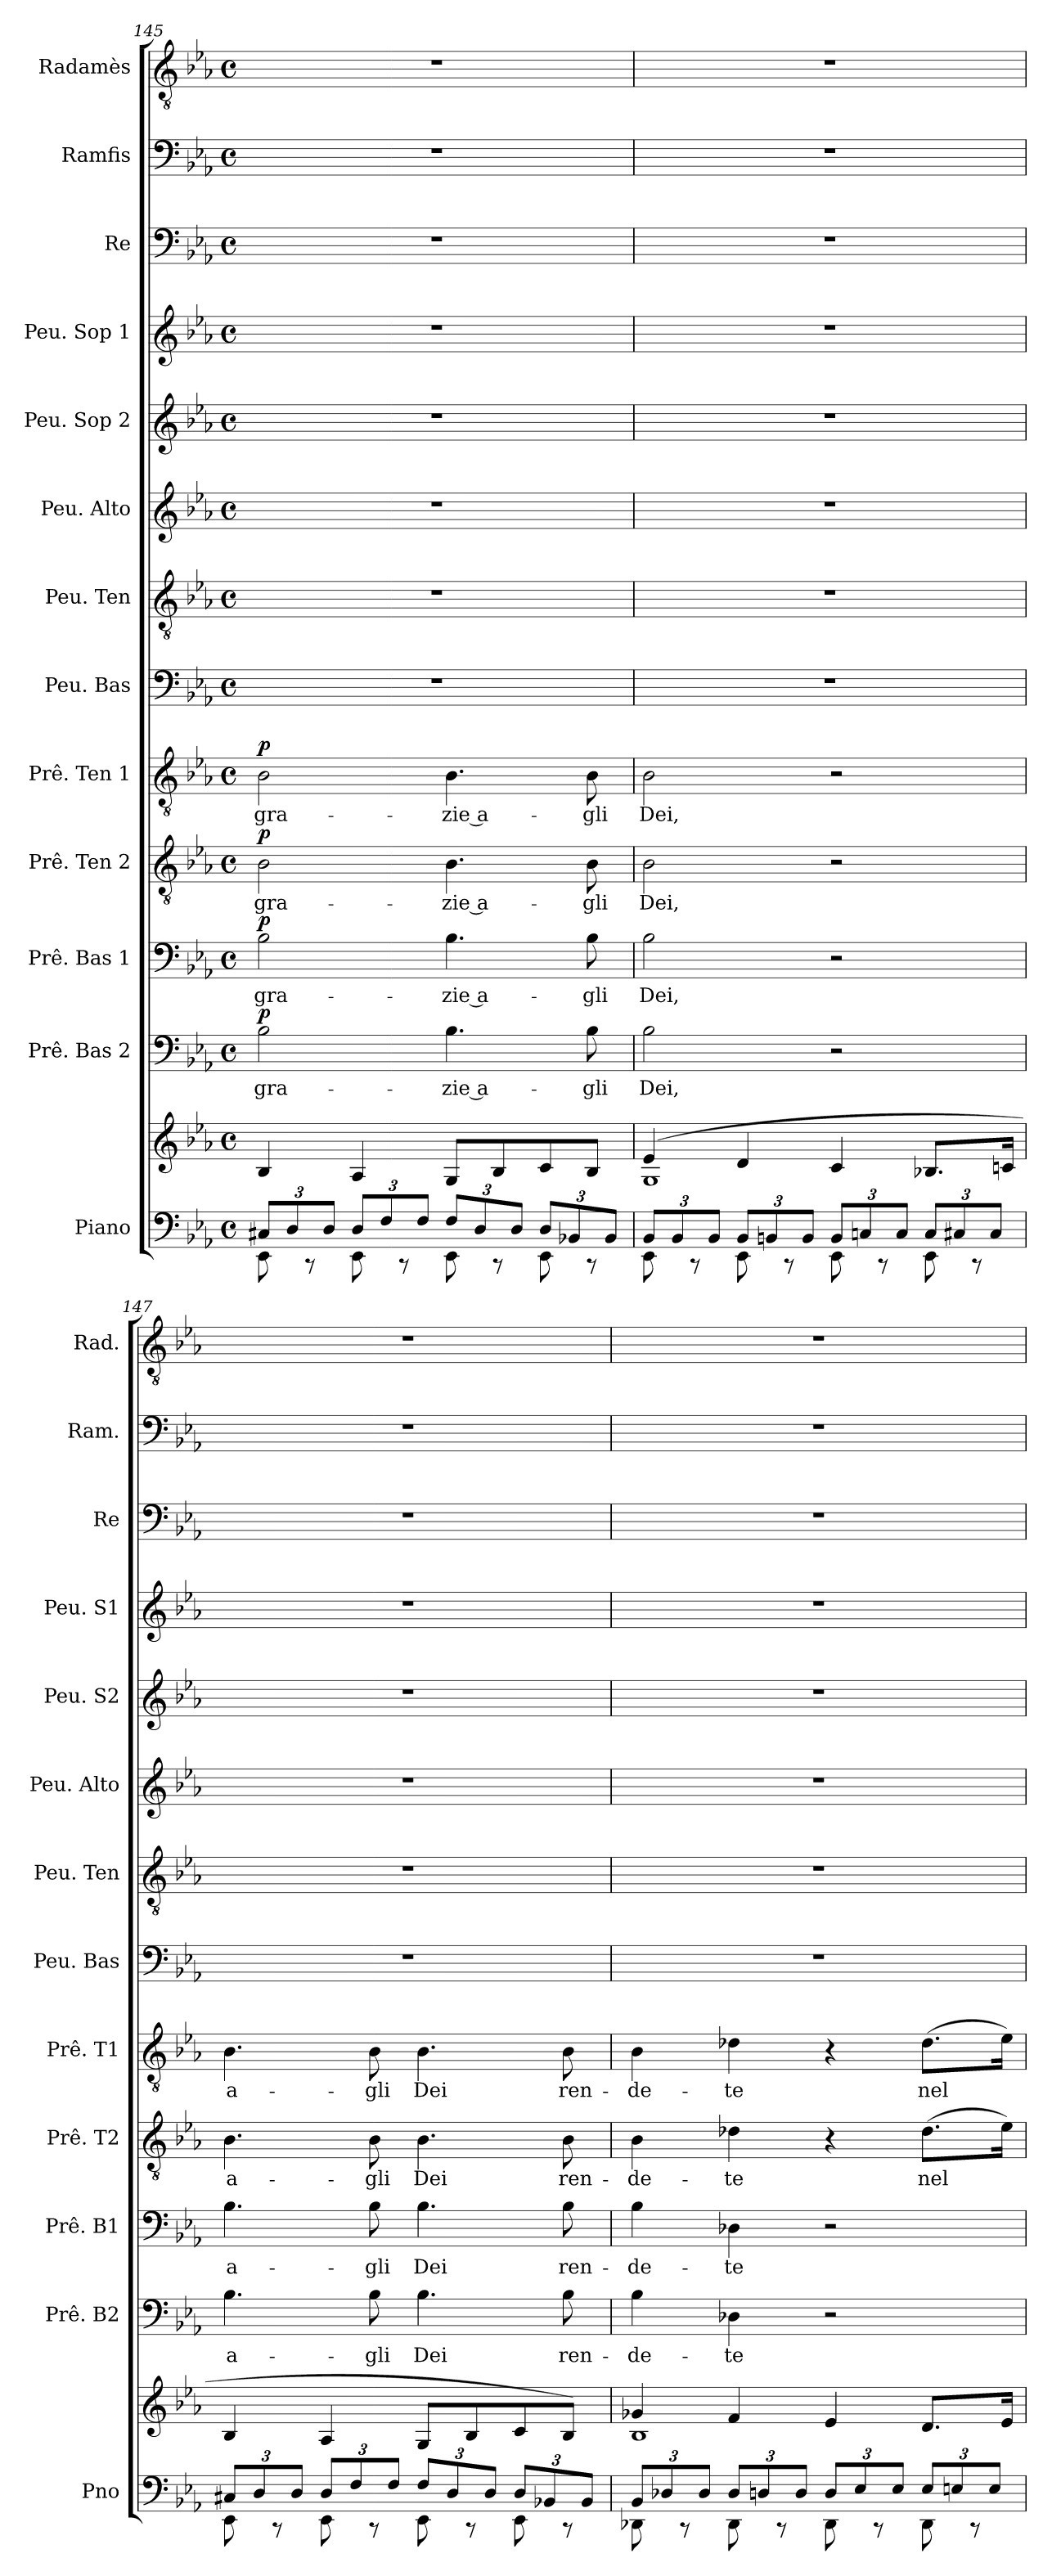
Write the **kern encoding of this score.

**kern	**kern	**kern	**text	**dynam	**kern	**text	**dynam	**kern	**text	**dynam	**kern	**text	**dynam	**kern	**kern	**kern	**kern	**kern	**kern	**kern	**kern
*part13	*part13	*part12	*part12	*part12	*part11	*part11	*part11	*part10	*part10	*part10	*part9	*part9	*part9	*part8	*part7	*part6	*part5	*part4	*part3	*part2	*part1
*staff14	*staff13	*staff12	*staff12	*staff12	*staff11	*staff11	*staff11	*staff10	*staff10	*staff10	*staff9	*staff9	*staff9	*staff8	*staff7	*staff6	*staff5	*staff4	*staff3	*staff2	*staff1
*I"Piano	*	*I"Prê. Bas 2	*	*	*I"Prê. Bas 1	*	*	*I"Prê. Ten 2	*	*	*I"Prê. Ten 1	*	*	*I"Peu. Bas	*I"Peu. Ten	*I"Peu. Alto	*I"Peu. Sop 2	*I"Peu. Sop 1	*I"Re	*I"Ramfis	*I"Radamès
*I'Pno	*	*I'Prê. B2	*	*	*I'Prê. B1	*	*	*I'Prê. T2	*	*	*I'Prê. T1	*	*	*I'Peu. Bas	*I'Peu. Ten	*I'Peu. Alto	*I'Peu. S2	*I'Peu. S1	*I'Re	*I'Ram.	*I'Rad.
!!LO:PB:g=z
*clefF4	*clefG2	*clefF4	*	*	*clefF4	*	*	*clefGv2	*	*	*clefGv2	*	*	*clefF4	*clefGv2	*clefG2	*clefG2	*clefG2	*clefF4	*clefF4	*clefGv2
*k[b-e-a-]	*k[b-e-a-]	*k[b-e-a-]	*	*	*k[b-e-a-]	*	*	*k[b-e-a-]	*	*	*k[b-e-a-]	*	*	*k[b-e-a-]	*k[b-e-a-]	*k[b-e-a-]	*k[b-e-a-]	*k[b-e-a-]	*k[b-e-a-]	*k[b-e-a-]	*k[b-e-a-]
*M4/4	*M4/4	*M4/4	*	*	*M4/4	*	*	*M4/4	*	*	*M4/4	*	*	*M4/4	*M4/4	*M4/4	*M4/4	*M4/4	*M4/4	*M4/4	*M4/4
*met(c)	*met(c)	*met(c)	*	*	*met(c)	*	*	*met(c)	*	*	*met(c)	*	*	*met(c)	*met(c)	*met(c)	*met(c)	*met(c)	*met(c)	*met(c)	*met(c)
*Xbrackettup	*	*	*	*	*	*	*	*	*	*	*	*	*	*	*	*	*	*	*	*	*
=145	=145	=145	=145	=145	=145	=145	=145	=145	=145	=145	=145	=145	=145	=145	=145	=145	=145	=145	=145	=145	=145
*^	*	*	*	*	*	*	*	*	*	*	*	*	*	*	*	*	*	*	*	*	*
!	!	!	!	!LO:LY:b:color=#0055FF	!LO:DY:a	!	!LO:LY:b:color=#0055FF	!LO:DY:a	!	!LO:LY:b:color=#0055FF	!LO:DY:a	!	!LO:LY:b:color=#0055FF	!LO:DY:a	!	!	!	!	!	!	!	!
12C#X/L	8EE-\	4B-/	2B-\	gra-	p	2B-\	gra-	p	2B-\	gra-	p	2B-\	gra-	p	1r	1r	1r	1r	1r	1r	1r	1r
12D/	.	.	.	.	.	.	.	.	.	.	.	.	.	.	.	.	.	.	.	.	.	.
.	8r	.	.	.	.	.	.	.	.	.	.	.	.	.	.	.	.	.	.	.	.	.
12D/J	.	.	.	.	.	.	.	.	.	.	.	.	.	.	.	.	.	.	.	.	.	.
12D/L	8EE-\	4A-/	.	.	.	.	.	.	.	.	.	.	.	.	.	.	.	.	.	.	.	.
12F/	.	.	.	.	.	.	.	.	.	.	.	.	.	.	.	.	.	.	.	.	.	.
.	8r	.	.	.	.	.	.	.	.	.	.	.	.	.	.	.	.	.	.	.	.	.
12F/J	.	.	.	.	.	.	.	.	.	.	.	.	.	.	.	.	.	.	.	.	.	.
!	!	!	!	!LO:LY:b:color=#0055FF	!	!	!LO:LY:b:color=#0055FF	!	!	!LO:LY:b:color=#0055FF	!	!	!LO:LY:b:color=#0055FF	!	!	!	!	!	!	!	!	!
12F/L	8EE-\	8G/L	4.B-\	zie a-	.	4.B-\	zie a-	.	4.B-\	zie a-	.	4.B-\	zie a-	.	.	.	.	.	.	.	.	.
12D/	.	.	.	.	.	.	.	.	.	.	.	.	.	.	.	.	.	.	.	.	.	.
.	8r	8B-/	.	.	.	.	.	.	.	.	.	.	.	.	.	.	.	.	.	.	.	.
12D/J	.	.	.	.	.	.	.	.	.	.	.	.	.	.	.	.	.	.	.	.	.	.
12D/L	8EE-\	8c/	.	.	.	.	.	.	.	.	.	.	.	.	.	.	.	.	.	.	.	.
12BB-X/	.	.	.	.	.	.	.	.	.	.	.	.	.	.	.	.	.	.	.	.	.	.
!	!	!	!	!LO:LY:b:color=#0055FF	!	!	!LO:LY:b:color=#0055FF	!	!	!LO:LY:b:color=#0055FF	!	!	!LO:LY:b:color=#0055FF	!	!	!	!	!	!	!	!	!
.	8r	8B-/J	8B-\	-gli	.	8B-\	-gli	.	8B-\	-gli	.	8B-\	-gli	.	.	.	.	.	.	.	.	.
12BB-/J	.	.	.	.	.	.	.	.	.	.	.	.	.	.	.	.	.	.	.	.	.	.
=146	=146	=146	=146	=146	=146	=146	=146	=146	=146	=146	=146	=146	=146	=146	=146	=146	=146	=146	=146	=146	=146	=146
*	*	*^	*	*	*	*	*	*	*	*	*	*	*	*	*	*	*	*	*	*	*	*
!	!	!	!	!	!LO:LY:b:color=#0055FF	!	!	!LO:LY:b:color=#0055FF	!	!	!LO:LY:b:color=#0055FF	!	!	!LO:LY:b:color=#0055FF	!	!	!	!	!	!	!	!	!
12BB-/L	8EE-\	(>4e-/	1G	2B-\	Dei,	.	2B-\	Dei,	.	2B-\	Dei,	.	2B-\	Dei,	.	1r	1r	1r	1r	1r	1r	1r	1r
12BB-/	.	.	.	.	.	.	.	.	.	.	.	.	.	.	.	.	.	.	.	.	.	.	.
.	8r	.	.	.	.	.	.	.	.	.	.	.	.	.	.	.	.	.	.	.	.	.	.
12BB-/J	.	.	.	.	.	.	.	.	.	.	.	.	.	.	.	.	.	.	.	.	.	.	.
12BB-/L	8EE-\	4d/	.	.	.	.	.	.	.	.	.	.	.	.	.	.	.	.	.	.	.	.	.
12BBn/	.	.	.	.	.	.	.	.	.	.	.	.	.	.	.	.	.	.	.	.	.	.	.
.	8r	.	.	.	.	.	.	.	.	.	.	.	.	.	.	.	.	.	.	.	.	.	.
12BB/J	.	.	.	.	.	.	.	.	.	.	.	.	.	.	.	.	.	.	.	.	.	.	.
12BB/L	8EE-\	4c/	.	2r	.	.	2r	.	.	2r	.	.	2r	.	.	.	.	.	.	.	.	.	.
12Cn/	.	.	.	.	.	.	.	.	.	.	.	.	.	.	.	.	.	.	.	.	.	.	.
.	8r	.	.	.	.	.	.	.	.	.	.	.	.	.	.	.	.	.	.	.	.	.	.
12C/J	.	.	.	.	.	.	.	.	.	.	.	.	.	.	.	.	.	.	.	.	.	.	.
12C/L	8EE-\	8.B-X/L	.	.	.	.	.	.	.	.	.	.	.	.	.	.	.	.	.	.	.	.	.
12C#X/	.	.	.	.	.	.	.	.	.	.	.	.	.	.	.	.	.	.	.	.	.	.	.
.	8r	.	.	.	.	.	.	.	.	.	.	.	.	.	.	.	.	.	.	.	.	.	.
12C#/J	.	.	.	.	.	.	.	.	.	.	.	.	.	.	.	.	.	.	.	.	.	.	.
.	.	16cn/Jk	.	.	.	.	.	.	.	.	.	.	.	.	.	.	.	.	.	.	.	.	.
*	*	*v	*v	*	*	*	*	*	*	*	*	*	*	*	*	*	*	*	*	*	*	*	*
=147	=147	=147	=147	=147	=147	=147	=147	=147	=147	=147	=147	=147	=147	=147	=147	=147	=147	=147	=147	=147	=147	=147
!	!	!	!	!LO:LY:b:color=#0055FF	!	!	!LO:LY:b:color=#0055FF	!	!	!LO:LY:b:color=#0055FF	!	!	!LO:LY:b:color=#0055FF	!	!	!	!	!	!	!	!	!
12C#X/L	8EE-\	4B-/	4.B-\	a-	.	4.B-\	a-	.	4.B-\	a-	.	4.B-\	a-	.	1r	1r	1r	1r	1r	1r	1r	1r
12D/	.	.	.	.	.	.	.	.	.	.	.	.	.	.	.	.	.	.	.	.	.	.
.	8r	.	.	.	.	.	.	.	.	.	.	.	.	.	.	.	.	.	.	.	.	.
12D/J	.	.	.	.	.	.	.	.	.	.	.	.	.	.	.	.	.	.	.	.	.	.
12D/L	8EE-\	4A-/	.	.	.	.	.	.	.	.	.	.	.	.	.	.	.	.	.	.	.	.
12F/	.	.	.	.	.	.	.	.	.	.	.	.	.	.	.	.	.	.	.	.	.	.
!	!	!	!	!LO:LY:b:color=#0055FF	!	!	!LO:LY:b:color=#0055FF	!	!	!LO:LY:b:color=#0055FF	!	!	!LO:LY:b:color=#0055FF	!	!	!	!	!	!	!	!	!
.	8r	.	8B-\	-gli	.	8B-\	-gli	.	8B-\	-gli	.	8B-\	-gli	.	.	.	.	.	.	.	.	.
12F/J	.	.	.	.	.	.	.	.	.	.	.	.	.	.	.	.	.	.	.	.	.	.
!	!	!	!	!LO:LY:b:color=#0055FF	!	!	!LO:LY:b:color=#0055FF	!	!	!LO:LY:b:color=#0055FF	!	!	!LO:LY:b:color=#0055FF	!	!	!	!	!	!	!	!	!
12F/L	8EE-\	8G/L	4.B-\	Dei	.	4.B-\	Dei	.	4.B-\	Dei	.	4.B-\	Dei	.	.	.	.	.	.	.	.	.
12D/	.	.	.	.	.	.	.	.	.	.	.	.	.	.	.	.	.	.	.	.	.	.
.	8r	8B-/	.	.	.	.	.	.	.	.	.	.	.	.	.	.	.	.	.	.	.	.
12D/J	.	.	.	.	.	.	.	.	.	.	.	.	.	.	.	.	.	.	.	.	.	.
12D/L	8EE-\	8c/	.	.	.	.	.	.	.	.	.	.	.	.	.	.	.	.	.	.	.	.
12BB-X/	.	.	.	.	.	.	.	.	.	.	.	.	.	.	.	.	.	.	.	.	.	.
!	!	!	!	!LO:LY:b:color=#0055FF	!	!	!LO:LY:b:color=#0055FF	!	!	!LO:LY:b:color=#0055FF	!	!	!LO:LY:b:color=#0055FF	!	!	!	!	!	!	!	!	!
.	8r	8B-/J)	8B-\	ren-	.	8B-\	ren-	.	8B-\	ren-	.	8B-\	ren-	.	.	.	.	.	.	.	.	.
12BB-/J	.	.	.	.	.	.	.	.	.	.	.	.	.	.	.	.	.	.	.	.	.	.
!!LO:LB:g=z
=148	=148	=148	=148	=148	=148	=148	=148	=148	=148	=148	=148	=148	=148	=148	=148	=148	=148	=148	=148	=148	=148	=148
*	*	*^	*	*	*	*	*	*	*	*	*	*	*	*	*	*	*	*	*	*	*	*
!	!	!	!	!	!LO:LY:b:color=#0055FF	!	!	!LO:LY:b:color=#0055FF	!	!	!LO:LY:b:color=#0055FF	!	!	!LO:LY:b:color=#0055FF	!	!	!	!	!	!	!	!	!
12BB-/L	8DD-X\	4g-X/	1B-	4B-\	-de-	.	4B-\	-de-	.	4B-\	-de-	.	4B-\	-de-	.	1r	1r	1r	1r	1r	1r	1r	1r
12D-X/	.	.	.	.	.	.	.	.	.	.	.	.	.	.	.	.	.	.	.	.	.	.	.
.	8r	.	.	.	.	.	.	.	.	.	.	.	.	.	.	.	.	.	.	.	.	.	.
12D-/J	.	.	.	.	.	.	.	.	.	.	.	.	.	.	.	.	.	.	.	.	.	.	.
!	!	!	!	!	!LO:LY:b:color=#0055FF	!	!	!LO:LY:b:color=#0055FF	!	!	!LO:LY:b:color=#0055FF	!	!	!LO:LY:b:color=#0055FF	!	!	!	!	!	!	!	!	!
12D-/L	8DD-\	4f/	.	4D-X\	-te	.	4D-X\	-te	.	4d-X\	-te	.	4d-X\	-te	.	.	.	.	.	.	.	.	.
12Dn/	.	.	.	.	.	.	.	.	.	.	.	.	.	.	.	.	.	.	.	.	.	.	.
.	8r	.	.	.	.	.	.	.	.	.	.	.	.	.	.	.	.	.	.	.	.	.	.
12D/J	.	.	.	.	.	.	.	.	.	.	.	.	.	.	.	.	.	.	.	.	.	.	.
12D/L	8DD-\	4e-/	.	2r	.	.	2r	.	.	4r	.	.	4r	.	.	.	.	.	.	.	.	.	.
12E-/	.	.	.	.	.	.	.	.	.	.	.	.	.	.	.	.	.	.	.	.	.	.	.
.	8r	.	.	.	.	.	.	.	.	.	.	.	.	.	.	.	.	.	.	.	.	.	.
12E-/J	.	.	.	.	.	.	.	.	.	.	.	.	.	.	.	.	.	.	.	.	.	.	.
!	!	!	!	!	!	!	!	!	!	!	!LO:LY:b:color=#0055FF	!	!	!LO:LY:b:color=#0055FF	!	!	!	!	!	!	!	!	!
12E-/L	8DD-\	8.d/L	.	.	.	.	.	.	.	(>8.d-\L	nel	.	(>8.d-\L	nel	.	.	.	.	.	.	.	.	.
12En/	.	.	.	.	.	.	.	.	.	.	.	.	.	.	.	.	.	.	.	.	.	.	.
.	8r	.	.	.	.	.	.	.	.	.	.	.	.	.	.	.	.	.	.	.	.	.	.
12E/J	.	.	.	.	.	.	.	.	.	.	.	.	.	.	.	.	.	.	.	.	.	.	.
.	.	16e-/Jk	.	.	.	.	.	.	.	16e-\Jk)	.	.	16e-\Jk)	.	.	.	.	.	.	.	.	.	.
*v	*v	*	*	*	*	*	*	*	*	*	*	*	*	*	*	*	*	*	*	*	*	*	*
*	*v	*v	*	*	*	*	*	*	*	*	*	*	*	*	*	*	*	*	*	*	*	*
=	=	=	=	=	=	=	=	=	=	=	=	=	=	=	=	=	=	=	=	=	=
*-	*-	*-	*-	*-	*-	*-	*-	*-	*-	*-	*-	*-	*-	*-	*-	*-	*-	*-	*-	*-	*-
